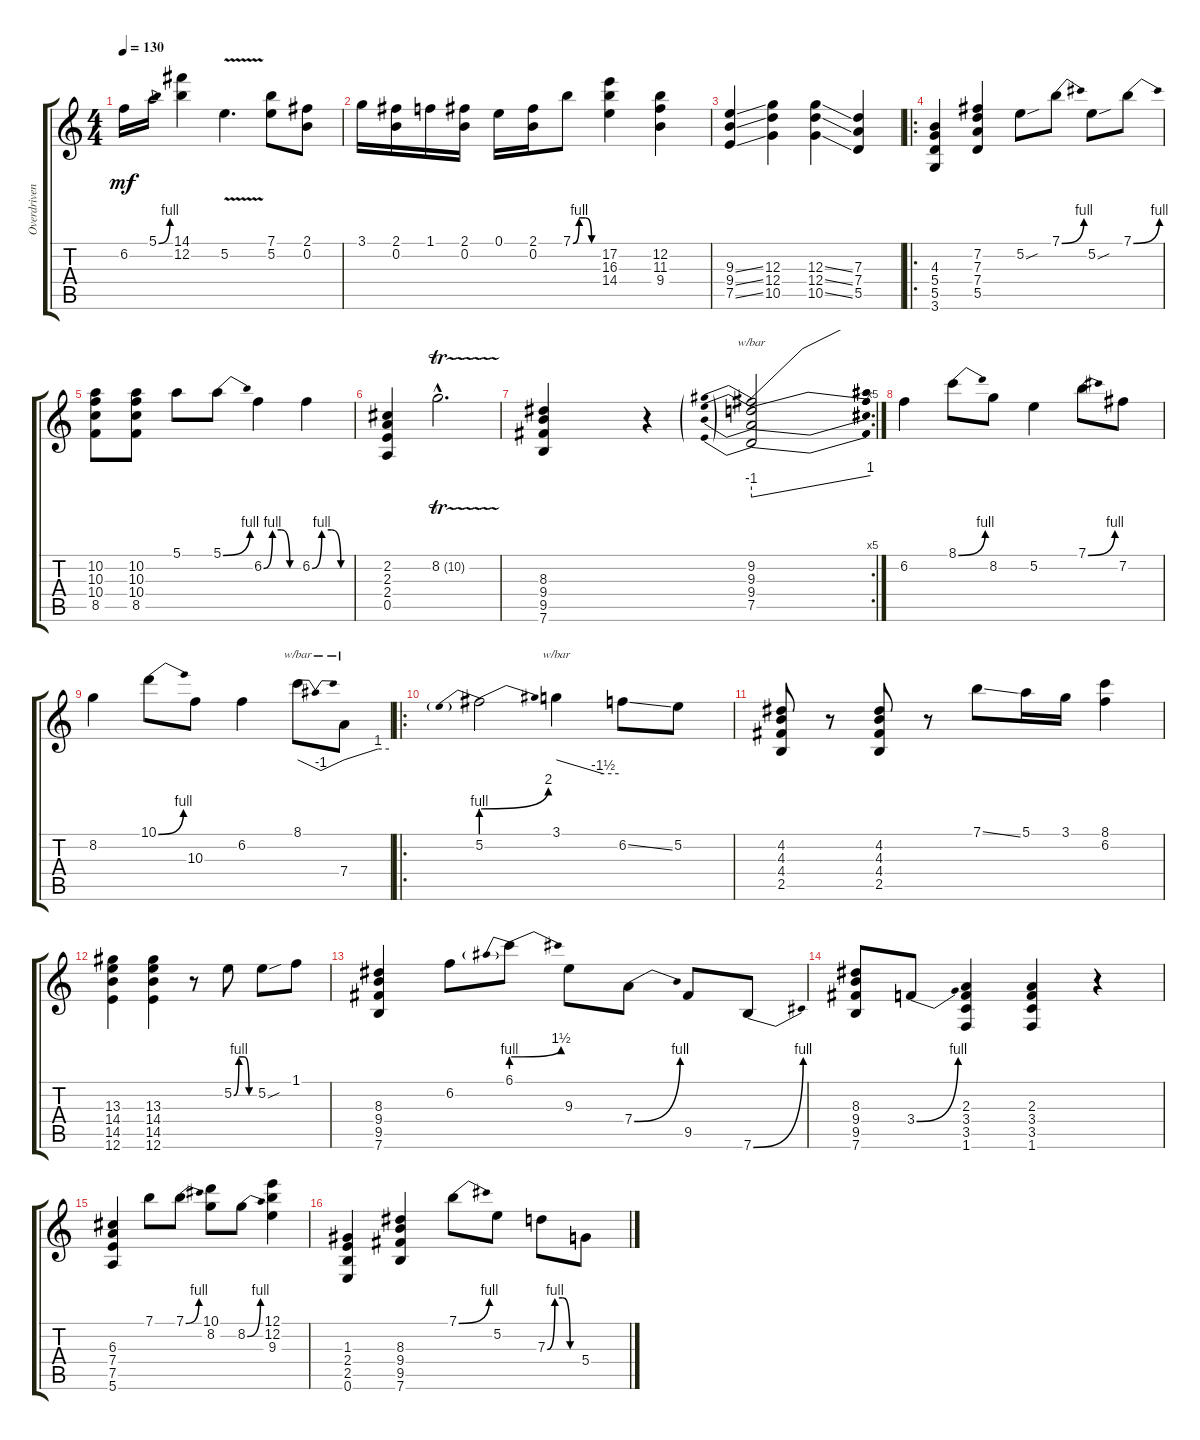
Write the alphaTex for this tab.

\track ("Overdriven Guitar" "Overdriven") {instrument distortionguitar}
\staff {score tabs}
\tuning (E4 B3 G3 D3 A2 E2) {hide}
\ts (4 4)
\tempo 130
\clef g2
\ks c
6.2.16{dy mf instrument distortionguitar} 5.1{be (bend 0 0 60 4)}.16 (14.1 12.2).4 5.2{v}.4{d} (7.1 5.2).8 (2.1 0.2).8 |
3.1.16 (2.1 0.2).16 1.1.16 (2.1 0.2).16 0.1.16 (2.1 0.2).16 7.1{be (custom 0 0 15 4 30 4 45 0 60 0)}.8 (17.2 16.3 14.4).4 (12.2 11.3 9.4).4 |
(9.3{ss} 9.4{ss} 7.5{ss}).4 (12.3 12.4 10.5).4 (12.3{ss} 12.4{ss} 10.5{ss}).4 (7.3 7.4 5.5).4 |
\ro
(4.3 5.4 5.5 3.6).4 (7.2 7.3 7.4 5.5).4 5.2{sou}.8 7.1{be (bend 0 0 60 4)}.8 5.2{sou}.8 7.1{be (bend 0 0 60 4)}.8 |
(10.2 10.3 10.4 8.5).8 (10.2 10.3 10.4 8.5).8 5.1.8 5.1{be (bend 0 0 60 4)}.8 6.2{be (custom 0 0 15 4 30 4 45 0 60 0)}.4 6.2{be (custom 0 0 15 4 30 4 45 0 60 0)}.4 |
(2.2 2.3 2.4 0.5).4 8.2{tr (10 16) hac}.2{d} |
\rc 5
(8.3 9.4 9.5 7.6).4 r.4 (9.2 9.3 9.4 7.5).2{tbe (predivedive default 0 -4 60 4)} |
6.2.4 8.1{be (bend 0 0 60 4)}.8 8.2.8 5.2.4 7.1{be (bend 0 0 60 4)}.8 7.2.8 |
8.2.4 10.1{be (bend 0 0 60 4)}.8 10.3.8 6.2.4 8.1.8{tbe (dip default 0 0 30 -4 60 0)} 7.4.8{tbe (custom default 0 0 45 4 60 4)} |
\ro
5.2{be (prebendbend 0 4 60 8)}.2 3.1.4{tbe (custom default 0 0 45 -6 60 -6)} 6.2{ss}.8 5.2.8 |
(4.2 4.3 4.4 2.5).8 r.8 (4.2 4.3 4.4 2.5).8 r.8 7.1{ss}.8 5.1.16 3.1.16 (8.1 6.2).4 |
(13.3 14.4 14.5 12.6).4 (13.3 14.4 14.5 12.6).4 r.8 5.2{be (custom 0 0 15 4 30 4 45 0 60 0)}.8 5.2{sou}.8 1.1.8 |
(8.3 9.4 9.5 7.6).4 6.2.8 6.1{be (prebendbend 0 4 60 6)}.8 9.3.8 7.4{be (bend 0 0 60 4)}.8 9.5.8 7.6{be (bend 0 0 60 4)}.8 |
(8.3 9.4 9.5 7.6).8 3.4{be (bend 0 0 60 4)}.8 (2.3 3.4 3.5 1.6).4 (2.3 3.4 3.5 1.6).4 r.4 |
(6.3 7.4 7.5 5.6).4 7.1.8 7.1{be (bend 0 0 60 4)}.8 (10.1 8.2).8 8.2{be (bend 0 0 60 4)}.8 (12.1 12.2 9.3).4 |
(1.3 2.4 2.5 0.6).4 (8.3 9.4 9.5 7.6).4 7.1{be (bend 0 0 60 4)}.8 5.2.8 7.3{be (custom 0 0 15 4 30 4 45 0 60 0)}.8 5.4.8
